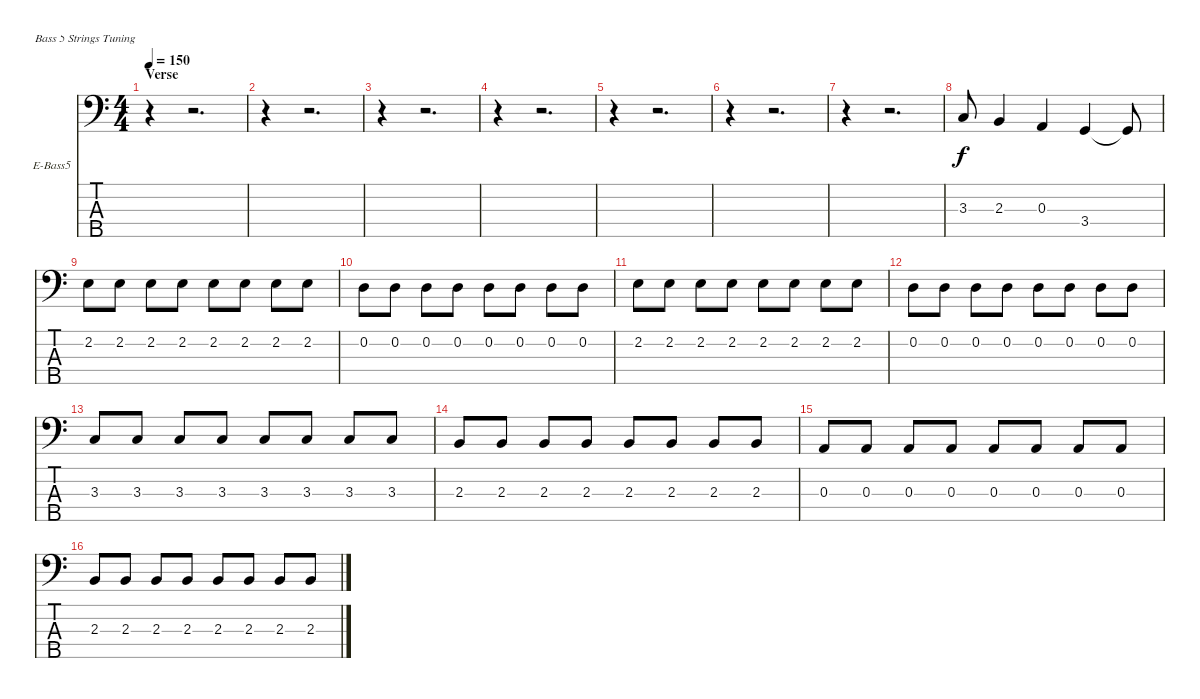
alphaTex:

\bracketExtendMode nobrackets
\firstSystemTrackNameOrientation horizontal
\otherSystemsTrackNameOrientation horizontal
\track ("Bass" "E-Bass5") {instrument electricbassfinger}
\staff {score tabs}
\tuning (G2 D2 A1 E1 B0)
\ts (4 4)
\section ("" "Verse ")
\tempo 150
\clef f4
\scale
0.333333
\ks c
r.4{dy f} r.2{d} |
\scale
0.333333 r.4 r.2{d} |
\scale
0.333333 r.4 r.2{d} |
\scale
0.333333 r.4 r.2{d} |
\scale
0.333333 r.4 r.2{d} |
\scale
0.333333 r.4 r.2{d} |
\scale
0.333333 r.4 r.2{d} |
\scale
0.333333 3.3.8 2.3.4 0.3.4 3.4.4 3.4{t}.8 |
\scale
0.333333 2.2.8 2.2.8 2.2.8 2.2.8 2.2.8 2.2.8 2.2.8 2.2.8 |
\scale
0.333333 0.2.8 0.2.8 0.2.8 0.2.8 0.2.8 0.2.8 0.2.8 0.2.8 |
\scale
0.333333 2.2.8 2.2.8 2.2.8 2.2.8 2.2.8 2.2.8 2.2.8 2.2.8 |
\scale
0.333333 0.2.8 0.2.8 0.2.8 0.2.8 0.2.8 0.2.8 0.2.8 0.2.8 |
\scale
0.333333 3.3.8 3.3.8 3.3.8 3.3.8 3.3.8 3.3.8 3.3.8 3.3.8 |
\scale
0.333333 2.3.8 2.3.8 2.3.8 2.3.8 2.3.8 2.3.8 2.3.8 2.3.8 |
\scale
0.333333 0.3.8 0.3.8 0.3.8 0.3.8 0.3.8 0.3.8 0.3.8 0.3.8 |
\scale
0.333333 2.3.8 2.3.8 2.3.8 2.3.8 2.3.8 2.3.8 2.3.8 2.3.8
